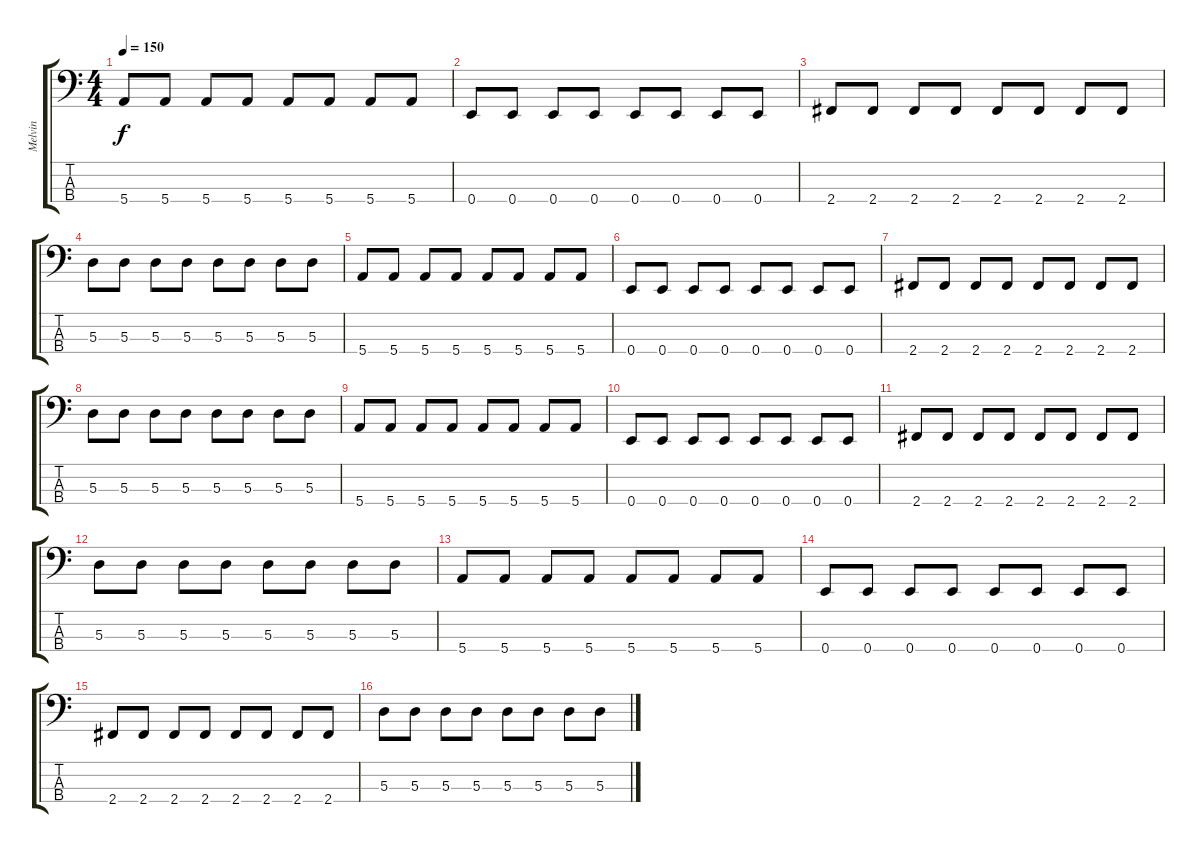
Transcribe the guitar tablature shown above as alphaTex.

\track ("Melvin" "Melvin") {instrument overdrivenguitar}
\staff {score tabs}
\tuning (G2 D2 A1 E1) {hide}
\ts (4 4)
\tempo 150
\clef f4
\ks c
5.4.8{dy f} 5.4.8 5.4.8 5.4.8 5.4.8 5.4.8 5.4.8 5.4.8 |
0.4.8 0.4.8 0.4.8 0.4.8 0.4.8 0.4.8 0.4.8 0.4.8 |
2.4.8 2.4.8 2.4.8 2.4.8 2.4.8 2.4.8 2.4.8 2.4.8 |
5.3.8 5.3.8 5.3.8 5.3.8 5.3.8 5.3.8 5.3.8 5.3.8 |
5.4.8 5.4.8 5.4.8 5.4.8 5.4.8 5.4.8 5.4.8 5.4.8 |
0.4.8 0.4.8 0.4.8 0.4.8 0.4.8 0.4.8 0.4.8 0.4.8 |
2.4.8 2.4.8 2.4.8 2.4.8 2.4.8 2.4.8 2.4.8 2.4.8 |
5.3.8 5.3.8 5.3.8 5.3.8 5.3.8 5.3.8 5.3.8 5.3.8 |
5.4.8 5.4.8 5.4.8 5.4.8 5.4.8 5.4.8 5.4.8 5.4.8 |
0.4.8 0.4.8 0.4.8 0.4.8 0.4.8 0.4.8 0.4.8 0.4.8 |
2.4.8 2.4.8 2.4.8 2.4.8 2.4.8 2.4.8 2.4.8 2.4.8 |
5.3.8 5.3.8 5.3.8 5.3.8 5.3.8 5.3.8 5.3.8 5.3.8 |
5.4.8 5.4.8 5.4.8 5.4.8 5.4.8 5.4.8 5.4.8 5.4.8 |
0.4.8 0.4.8 0.4.8 0.4.8 0.4.8 0.4.8 0.4.8 0.4.8 |
2.4.8 2.4.8 2.4.8 2.4.8 2.4.8 2.4.8 2.4.8 2.4.8 |
5.3.8 5.3.8 5.3.8 5.3.8 5.3.8 5.3.8 5.3.8 5.3.8
